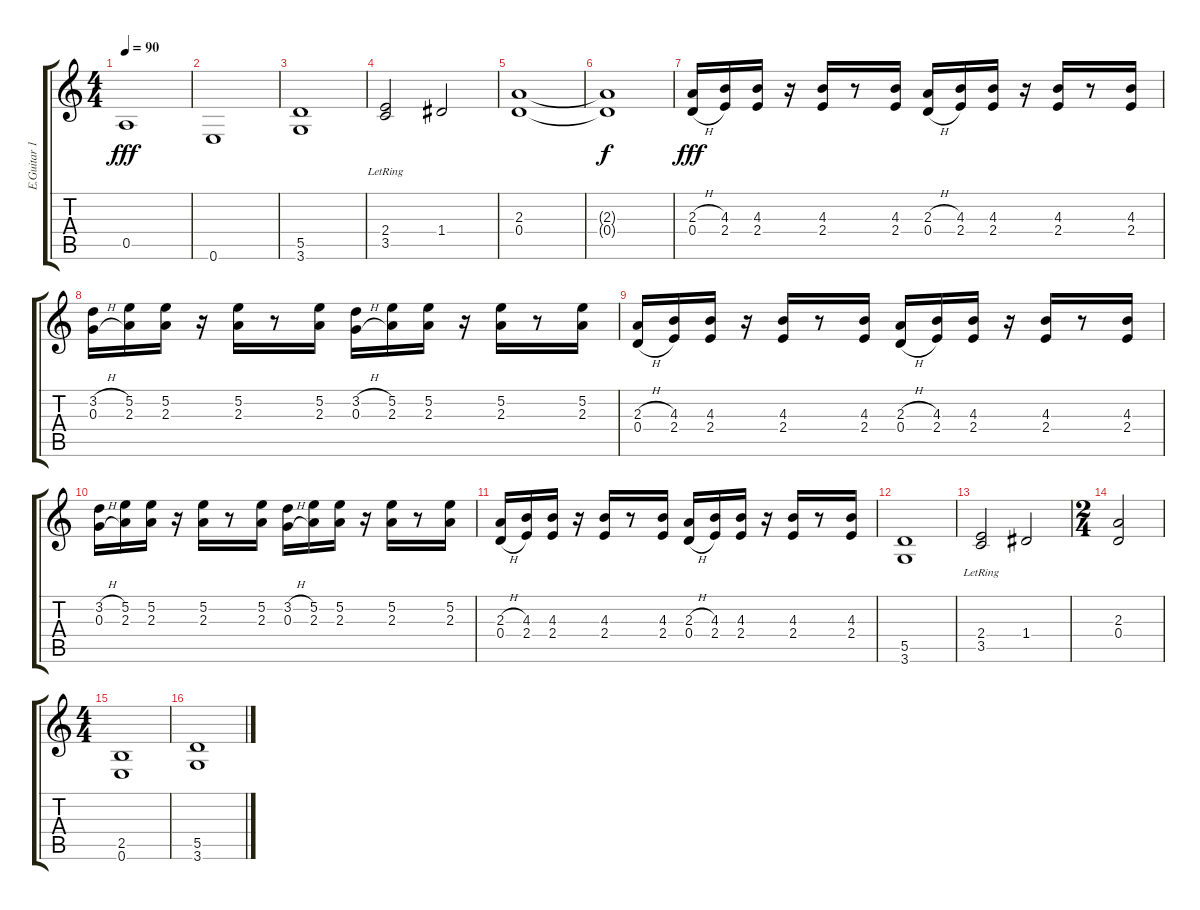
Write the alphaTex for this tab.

\track ("E.Guitar 1" "E.Guitar 1") {instrument distortionguitar}
\staff {score tabs}
\tuning (E4 B3 G3 D3 A2 E2) {hide}
\ts (4 4)
\tempo 90
\clef g2
\ks c
0.5.1{dy fff} |
0.6.1 |
(5.5 3.6).1 |
(2.4 3.5{lr}).2 1.4.2 |
(2.3 0.4).1 |
(2.3{t} 0.4{t}).1{dy f} |
(2.3{h} 0.4{h}).16{dy fff} (4.3 2.4).16 (4.3 2.4).16 r.16 (4.3 2.4).16 r.8 (4.3 2.4).16 (2.3{h} 0.4{h}).16 (4.3 2.4).16 (4.3 2.4).16 r.16 (4.3 2.4).16 r.8 (4.3 2.4).16 |
(3.2{h} 0.3{h}).16 (5.2 2.3).16 (5.2 2.3).16 r.16 (5.2 2.3).16 r.8 (5.2 2.3).16 (3.2{h} 0.3{h}).16 (5.2 2.3).16 (5.2 2.3).16 r.16 (5.2 2.3).16 r.8 (5.2 2.3).16 |
(2.3{h} 0.4{h}).16 (4.3 2.4).16 (4.3 2.4).16 r.16 (4.3 2.4).16 r.8 (4.3 2.4).16 (2.3{h} 0.4{h}).16 (4.3 2.4).16 (4.3 2.4).16 r.16 (4.3 2.4).16 r.8 (4.3 2.4).16 |
(3.2{h} 0.3{h}).16 (5.2 2.3).16 (5.2 2.3).16 r.16 (5.2 2.3).16 r.8 (5.2 2.3).16 (3.2{h} 0.3{h}).16 (5.2 2.3).16 (5.2 2.3).16 r.16 (5.2 2.3).16 r.8 (5.2 2.3).16 |
(2.3{h} 0.4{h}).16 (4.3 2.4).16 (4.3 2.4).16 r.16 (4.3 2.4).16 r.8 (4.3 2.4).16 (2.3{h} 0.4{h}).16 (4.3 2.4).16 (4.3 2.4).16 r.16 (4.3 2.4).16 r.8 (4.3 2.4).16 |
(5.5 3.6).1 |
(2.4 3.5{lr}).2 1.4.2 |
\ts (2 4)
(2.3 0.4).2 |
\ts (4 4)
(2.5 0.6).1 |
(5.5 3.6).1
